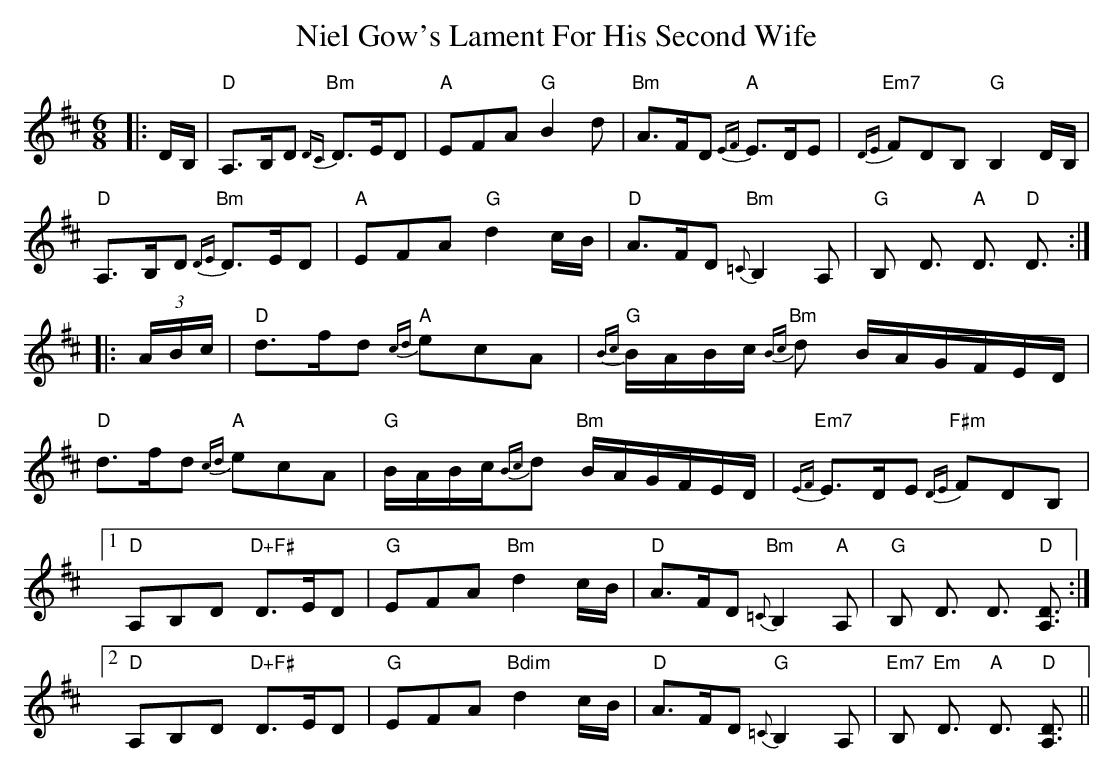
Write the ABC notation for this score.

X:1
T: Niel Gow's Lament For His Second Wife
M: 6/8
L: 1/8
K: Dmaj
|:D/B,/|"D"A,>B,D "Bm" {DC}D>ED|"A"EFA "G"B2d|"Bm"A>FD "A"{EF}E>DE|"Em7"{DE}FDB, "G" B,2D/B,/|
"D"A,>B,D "Bm"{DE}D>ED|"A"EFA "G"d2c/B/|"D"A>FD "Bm"{=C}B,2 A,|"G"B, D3/2 "A"D3/2 "D"D3/2:|
|:(3A/B/c/|"D"d>fd "A"{cd}ecA|"G"{Bc}B/A/B/c/ "Bm"{Bc}d B/A/G/F/E/D/|
"D"d>fd "A"{cd}ecA|"G"B/A/B/c/{Bc}d "Bm"B/A/G/F/E/D/|"Em7"{EF}E>DE "F#m"{DE}FDB,|
[1 "D"A,B,D "D+F#" D>ED|"G"EFA "Bm"d2c/B/|"D"A>FD "Bm"{=C}B,2 "A"A,|"G" B, D3/2 D3/2 "D"[D3/2A,3/2]:|
[2 "D"A,B,D "D+F#" D>ED|"G"EFA "Bdim"d2c/B/|"D"A>FD "G"{=C}B,2A,|"Em7"B, "Em" D3/2 "A"D3/2 "D"[D3/2A,3/2]||
